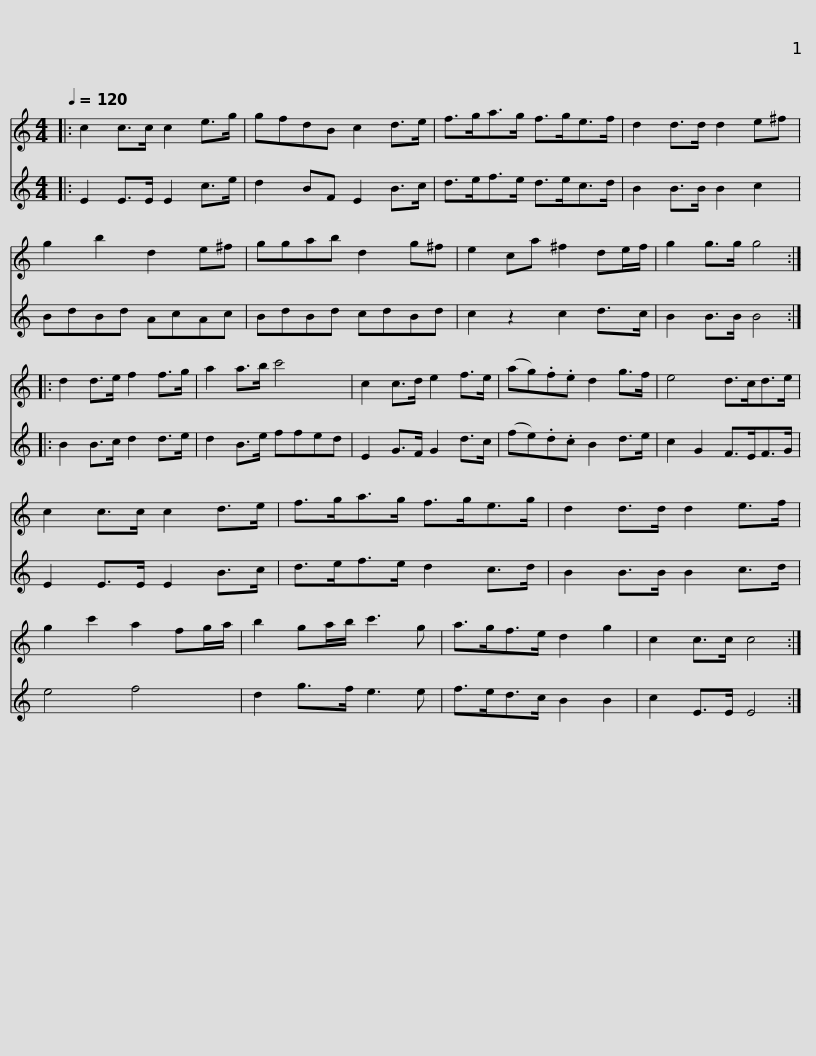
X:1
%%score 1 2
L:1/8
Q:1/4=120
M:4/4
I:linebreak $
K:C
V:1 treble
V:2 treble
V:1
|: c2 c>c c2 e>g | gfdB c2 d>e | f>ga>g f>ge>f | d2 d>d d2 e^f | g2 b2 d2 e^f |$ %5
 ggab d2 g^f | e2 ca ^f2 de/f/ | g2 g>g g4 :: d2 d>e f2 f>g | a2 a>b c'4 | %10
 c2 c>d e2 f>e |$ (ag).f.e d2 g>f | e4 d>cd>e | c2 c>c c2 d>e | f>ga>g f>ge>g | %15
 d2 d>d d2 e>f | g2 c'2 a2 fg/a/ |$ b2 ga/b/ c'3 g | a>gf>e d2 g2 | c2 c>c c4 :| %20
V:2
|: E2 E>E E2 c>e | d2 BF E2 B>c | d>ef>e d>ec>d | B2 B>B B2 c2 | BdBd AcAc |$ %5
 BdBd cdBd | c2 z2 c2 d>c | B2 B>B B4 :: B2 B>c d2 d>e | d2 B>e ffed | %10
 E2 G>F G2 d>c |$ (fe).d.c B2 d>e | c2 G2 F>EF>G | E2 E>E E2 B>c | d>ef>e d2 c>d | %15
 B2 B>B B2 c>d | e4 f4 |$ d2 g>f e3 e | f>ed>c B2 B2 | c2 E>E E4 :| %20
